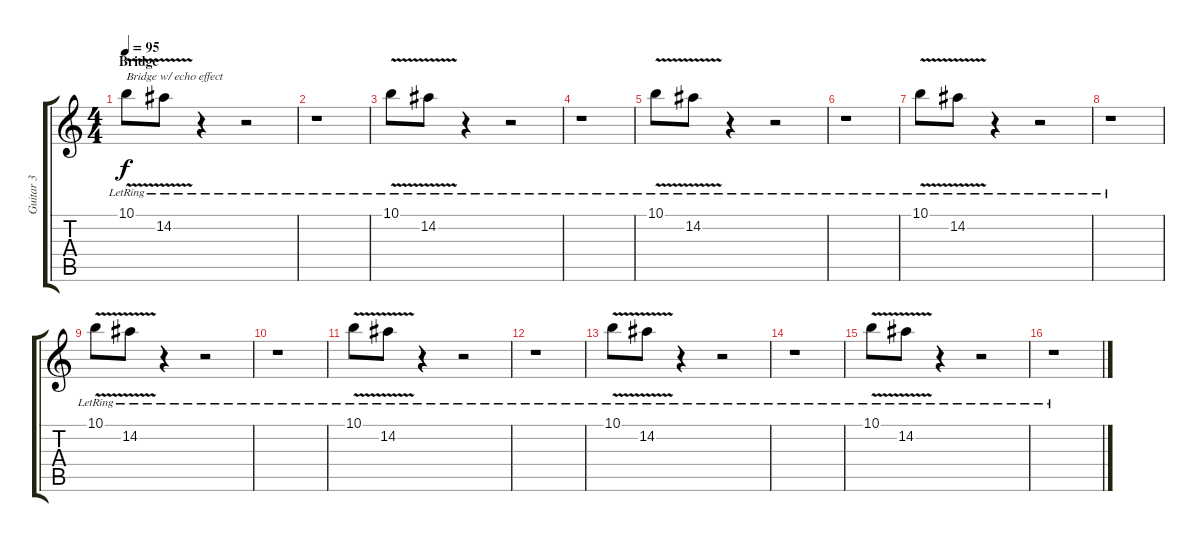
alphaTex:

\track ("Guitar 3" "Guitar 3") {instrument electricguitarjazz}
\staff {score tabs}
\tuning (Db4 Ab3 E3 B2 Gb2 B1) {hide}
\ts (4 4)
\section ("" "Bridge")
\tempo 95
\clef g2
\ks c
10.1{v lr}.8{txt "Bridge w/ echo effect" dy f} 14.2{v lr}.8 r.4 r.2 |
r.1 |
10.1{v lr}.8 14.2{v lr}.8 r.4 r.2 |
r.1 |
10.1{v lr}.8 14.2{v lr}.8 r.4 r.2 |
r.1 |
10.1{v lr}.8 14.2{v lr}.8 r.4 r.2 |
r.1 |
10.1{v lr}.8 14.2{v lr}.8 r.4 r.2 |
r.1 |
10.1{v lr}.8 14.2{v lr}.8 r.4 r.2 |
r.1 |
10.1{v lr}.8 14.2{v lr}.8 r.4 r.2 |
r.1 |
10.1{v lr}.8 14.2{v lr}.8 r.4 r.2 |
r.1
